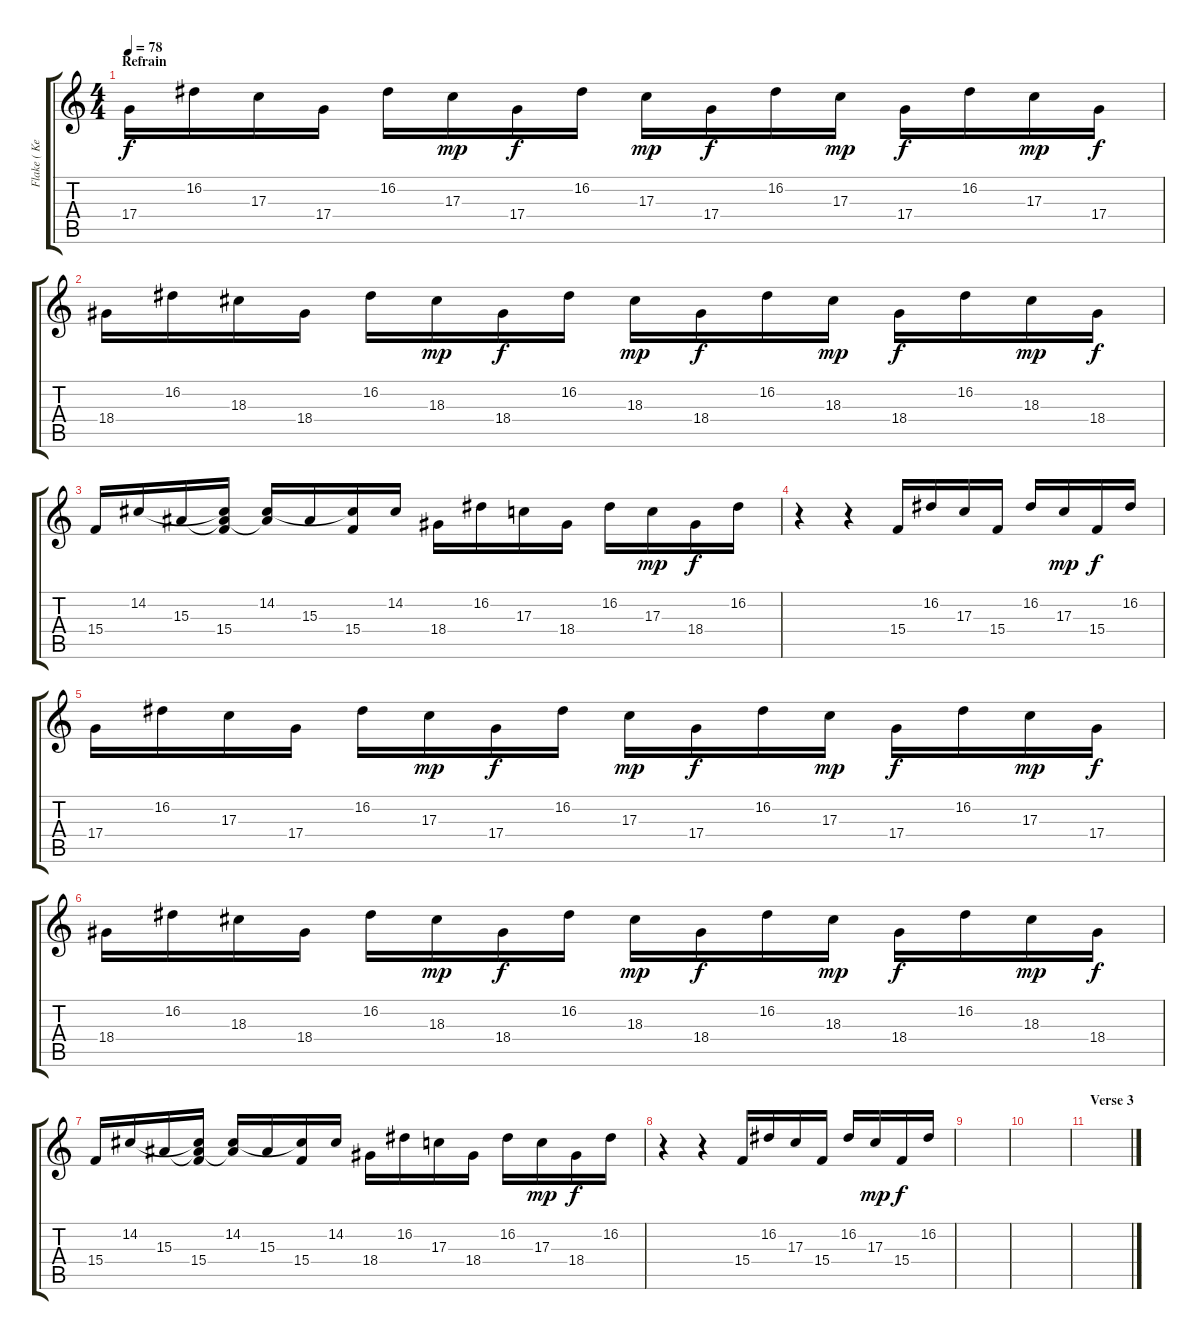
\track ("Flake ( Keys Solo )" "Flake ( Ke") {instrument electricgrandpiano}
\staff {score tabs}
\tuning (E4 B3 G3 D3 A2 E2) {hide}
\ts (4 4)
\section ("" "Refrain ")
\tempo 78
\clef g2
\ks c
17.4.16{dy f} 16.2.16 17.3.16 17.4.16 16.2.16 17.3.16{dy mp} 17.4.16{dy f} 16.2.16 17.3.16{dy mp} 17.4.16{dy f} 16.2.16 17.3.16{dy mp} 17.4.16{dy f} 16.2.16 17.3.16{dy mp} 17.4.16{dy f} |
18.4.16 16.2.16 18.3.16 18.4.16 16.2.16 18.3.16{dy mp} 18.4.16{dy f} 16.2.16 18.3.16{dy mp} 18.4.16{dy f} 16.2.16 18.3.16{dy mp} 18.4.16{dy f} 16.2.16 18.3.16{dy mp} 18.4.16{dy f} |
15.4.16 14.2.16 15.3.16 (14.2{t} 15.3{t} 15.4).16 (14.2 15.3{t}).16 15.3.16 (14.2{t} 15.4).16 14.2.16 18.4.16 16.2.16 17.3.16 18.4.16 16.2.16 17.3.16{dy mp} 18.4.16{dy f} 16.2.16 |
r.4 r.4 15.4.16 16.2.16 17.3.16 15.4.16 16.2.16 17.3.16{dy mp} 15.4.16{dy f} 16.2.16 |
17.4.16 16.2.16 17.3.16 17.4.16 16.2.16 17.3.16{dy mp} 17.4.16{dy f} 16.2.16 17.3.16{dy mp} 17.4.16{dy f} 16.2.16 17.3.16{dy mp} 17.4.16{dy f} 16.2.16 17.3.16{dy mp} 17.4.16{dy f} |
18.4.16 16.2.16 18.3.16 18.4.16 16.2.16 18.3.16{dy mp} 18.4.16{dy f} 16.2.16 18.3.16{dy mp} 18.4.16{dy f} 16.2.16 18.3.16{dy mp} 18.4.16{dy f} 16.2.16 18.3.16{dy mp} 18.4.16{dy f} |
15.4.16 14.2.16 15.3.16 (14.2{t} 15.3{t} 15.4).16 (14.2 15.3{t}).16 15.3.16 (14.2{t} 15.4).16 14.2.16 18.4.16 16.2.16 17.3.16 18.4.16 16.2.16 17.3.16{dy mp} 18.4.16{dy f} 16.2.16 |
r.4 r.4 15.4.16 16.2.16 17.3.16 15.4.16 16.2.16 17.3.16{dy mp} 15.4.16{dy f} 16.2.16 |
|
|
\section ("" "Verse 3")
